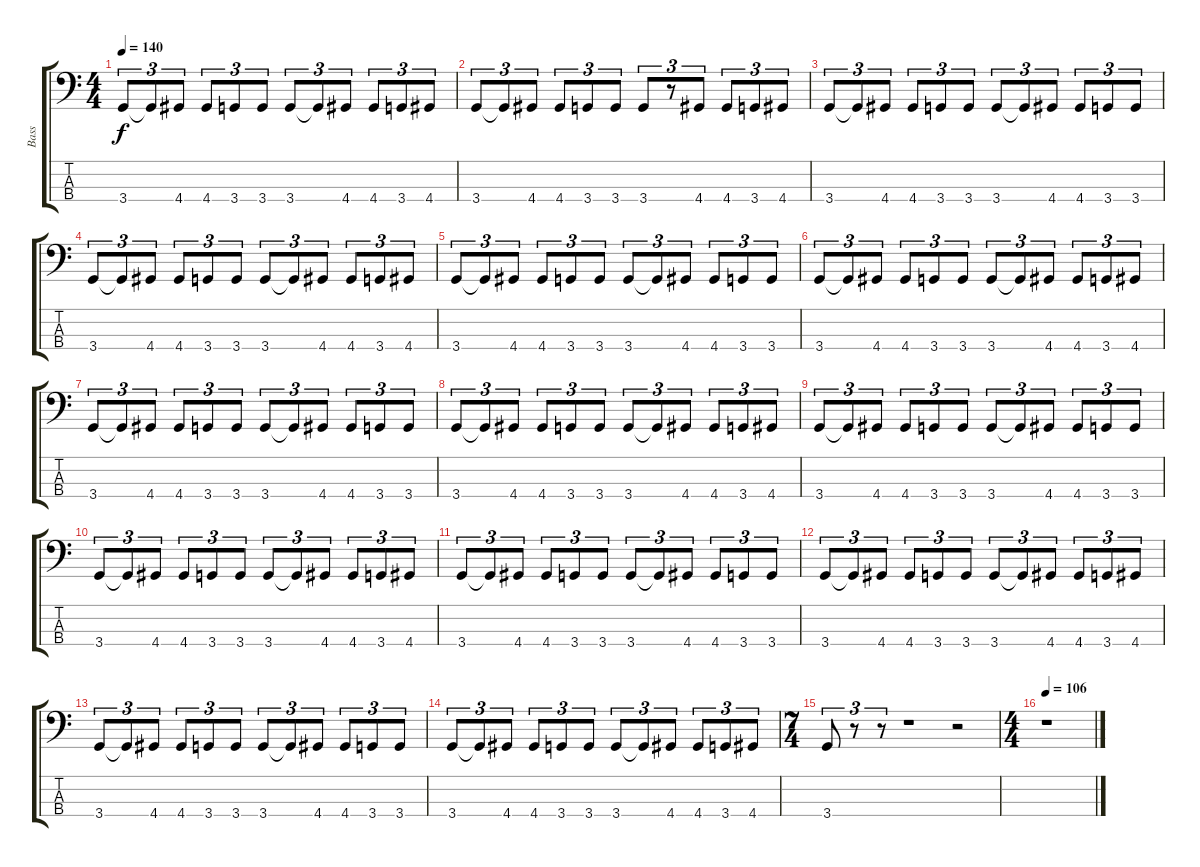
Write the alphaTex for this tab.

\track ("Bass" "Bass") {instrument electricbassfinger}
\staff {score tabs}
\tuning (G2 D2 A1 E1) {hide}
\ts (4 4)
\tempo 140
\clef f4
\ks c
3.4.8{tu (3 2) dy f} 3.4{t}.8{tu (3 2)} 4.4.8{tu (3 2)} 4.4.8{tu (3 2)} 3.4.8{tu (3 2)} 3.4.8{tu (3 2)} 3.4.8{tu (3 2)} 3.4{t}.8{tu (3 2)} 4.4.8{tu (3 2)} 4.4.8{tu (3 2)} 3.4.8{tu (3 2)} 4.4.8{tu (3 2)} |
3.4.8{tu (3 2)} 3.4{t}.8{tu (3 2)} 4.4.8{tu (3 2)} 4.4.8{tu (3 2)} 3.4.8{tu (3 2)} 3.4.8{tu (3 2)} 3.4.8{tu (3 2)} r.8{tu (3 2)} 4.4.8{tu (3 2)} 4.4.8{tu (3 2)} 3.4.8{tu (3 2)} 4.4.8{tu (3 2)} |
3.4.8{tu (3 2)} 3.4{t}.8{tu (3 2)} 4.4.8{tu (3 2)} 4.4.8{tu (3 2)} 3.4.8{tu (3 2)} 3.4.8{tu (3 2)} 3.4.8{tu (3 2)} 3.4{t}.8{tu (3 2)} 4.4.8{tu (3 2)} 4.4.8{tu (3 2)} 3.4.8{tu (3 2)} 3.4.8{tu (3 2)} |
3.4.8{tu (3 2)} 3.4{t}.8{tu (3 2)} 4.4.8{tu (3 2)} 4.4.8{tu (3 2)} 3.4.8{tu (3 2)} 3.4.8{tu (3 2)} 3.4.8{tu (3 2)} 3.4{t}.8{tu (3 2)} 4.4.8{tu (3 2)} 4.4.8{tu (3 2)} 3.4.8{tu (3 2)} 4.4.8{tu (3 2)} |
3.4.8{tu (3 2)} 3.4{t}.8{tu (3 2)} 4.4.8{tu (3 2)} 4.4.8{tu (3 2)} 3.4.8{tu (3 2)} 3.4.8{tu (3 2)} 3.4.8{tu (3 2)} 3.4{t}.8{tu (3 2)} 4.4.8{tu (3 2)} 4.4.8{tu (3 2)} 3.4.8{tu (3 2)} 3.4.8{tu (3 2)} |
3.4.8{tu (3 2)} 3.4{t}.8{tu (3 2)} 4.4.8{tu (3 2)} 4.4.8{tu (3 2)} 3.4.8{tu (3 2)} 3.4.8{tu (3 2)} 3.4.8{tu (3 2)} 3.4{t}.8{tu (3 2)} 4.4.8{tu (3 2)} 4.4.8{tu (3 2)} 3.4.8{tu (3 2)} 4.4.8{tu (3 2)} |
3.4.8{tu (3 2)} 3.4{t}.8{tu (3 2)} 4.4.8{tu (3 2)} 4.4.8{tu (3 2)} 3.4.8{tu (3 2)} 3.4.8{tu (3 2)} 3.4.8{tu (3 2)} 3.4{t}.8{tu (3 2)} 4.4.8{tu (3 2)} 4.4.8{tu (3 2)} 3.4.8{tu (3 2)} 3.4.8{tu (3 2)} |
3.4.8{tu (3 2)} 3.4{t}.8{tu (3 2)} 4.4.8{tu (3 2)} 4.4.8{tu (3 2)} 3.4.8{tu (3 2)} 3.4.8{tu (3 2)} 3.4.8{tu (3 2)} 3.4{t}.8{tu (3 2)} 4.4.8{tu (3 2)} 4.4.8{tu (3 2)} 3.4.8{tu (3 2)} 4.4.8{tu (3 2)} |
3.4.8{tu (3 2)} 3.4{t}.8{tu (3 2)} 4.4.8{tu (3 2)} 4.4.8{tu (3 2)} 3.4.8{tu (3 2)} 3.4.8{tu (3 2)} 3.4.8{tu (3 2)} 3.4{t}.8{tu (3 2)} 4.4.8{tu (3 2)} 4.4.8{tu (3 2)} 3.4.8{tu (3 2)} 3.4.8{tu (3 2)} |
3.4.8{tu (3 2)} 3.4{t}.8{tu (3 2)} 4.4.8{tu (3 2)} 4.4.8{tu (3 2)} 3.4.8{tu (3 2)} 3.4.8{tu (3 2)} 3.4.8{tu (3 2)} 3.4{t}.8{tu (3 2)} 4.4.8{tu (3 2)} 4.4.8{tu (3 2)} 3.4.8{tu (3 2)} 4.4.8{tu (3 2)} |
3.4.8{tu (3 2)} 3.4{t}.8{tu (3 2)} 4.4.8{tu (3 2)} 4.4.8{tu (3 2)} 3.4.8{tu (3 2)} 3.4.8{tu (3 2)} 3.4.8{tu (3 2)} 3.4{t}.8{tu (3 2)} 4.4.8{tu (3 2)} 4.4.8{tu (3 2)} 3.4.8{tu (3 2)} 3.4.8{tu (3 2)} |
3.4.8{tu (3 2)} 3.4{t}.8{tu (3 2)} 4.4.8{tu (3 2)} 4.4.8{tu (3 2)} 3.4.8{tu (3 2)} 3.4.8{tu (3 2)} 3.4.8{tu (3 2)} 3.4{t}.8{tu (3 2)} 4.4.8{tu (3 2)} 4.4.8{tu (3 2)} 3.4.8{tu (3 2)} 4.4.8{tu (3 2)} |
3.4.8{tu (3 2)} 3.4{t}.8{tu (3 2)} 4.4.8{tu (3 2)} 4.4.8{tu (3 2)} 3.4.8{tu (3 2)} 3.4.8{tu (3 2)} 3.4.8{tu (3 2)} 3.4{t}.8{tu (3 2)} 4.4.8{tu (3 2)} 4.4.8{tu (3 2)} 3.4.8{tu (3 2)} 3.4.8{tu (3 2)} |
3.4.8{tu (3 2)} 3.4{t}.8{tu (3 2)} 4.4.8{tu (3 2)} 4.4.8{tu (3 2)} 3.4.8{tu (3 2)} 3.4.8{tu (3 2)} 3.4.8{tu (3 2)} 3.4{t}.8{tu (3 2)} 4.4.8{tu (3 2)} 4.4.8{tu (3 2)} 3.4.8{tu (3 2)} 4.4.8{tu (3 2)} |
\ts (7 4)
3.4.8{tu (3 2)} r.8{tu (3 2)} r.8{tu (3 2)} r.1 r.2 |
\ts (4 4)
\tempo 106
r.1
